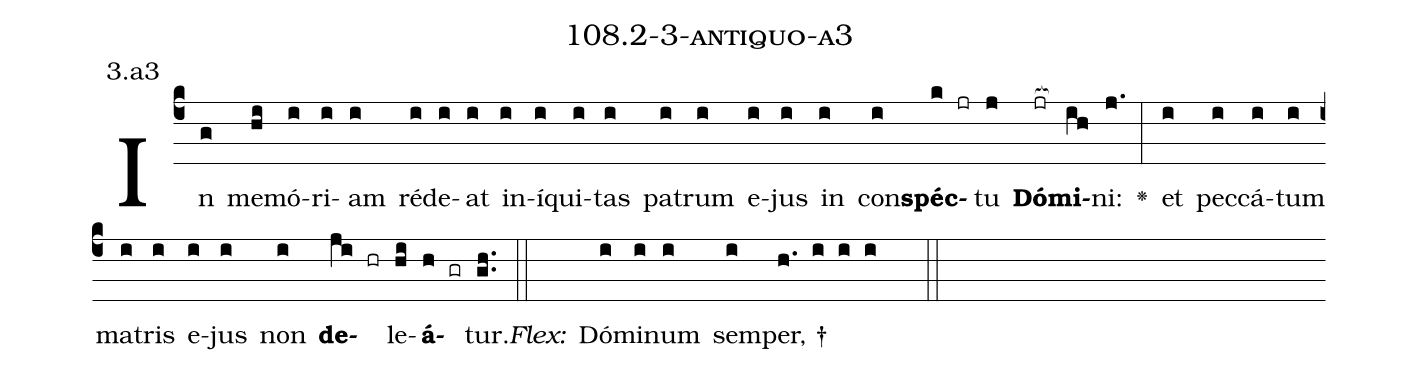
name: 108.2-3-antiquo-a3;
annotation: 3.a3;
%%
(c4)In(g) me(hi)mó(i)ri(i)am(i) réd(i)e(i)at(i) in(i)í(i)qui(i)tas(i) pa(i)trum(i) e(i)jus(i) in(i) con(i)<b>spéc</b>(k jr)tu(j) <b>Dó</b>(jr[ocb:1{])<b>mi</b>(ih[ocb:0}])ni:(j.) <v>\greheightstar</v>(:) et(i) pec(i)cá(i)tum(i) ma(i)tris(i) e(i)jus(i) non(i) <b>de</b>(ji hr)le(hi)<b>á</b>(h gr)tur.(gh..) (::)
<i>Flex:</i>()  Dó(i)mi(i)num(i) sem(i)per, †(h. i i i  ::)

%E(i) u(i) o(ji) u(hi) a(h) e.(gh..) (::)
